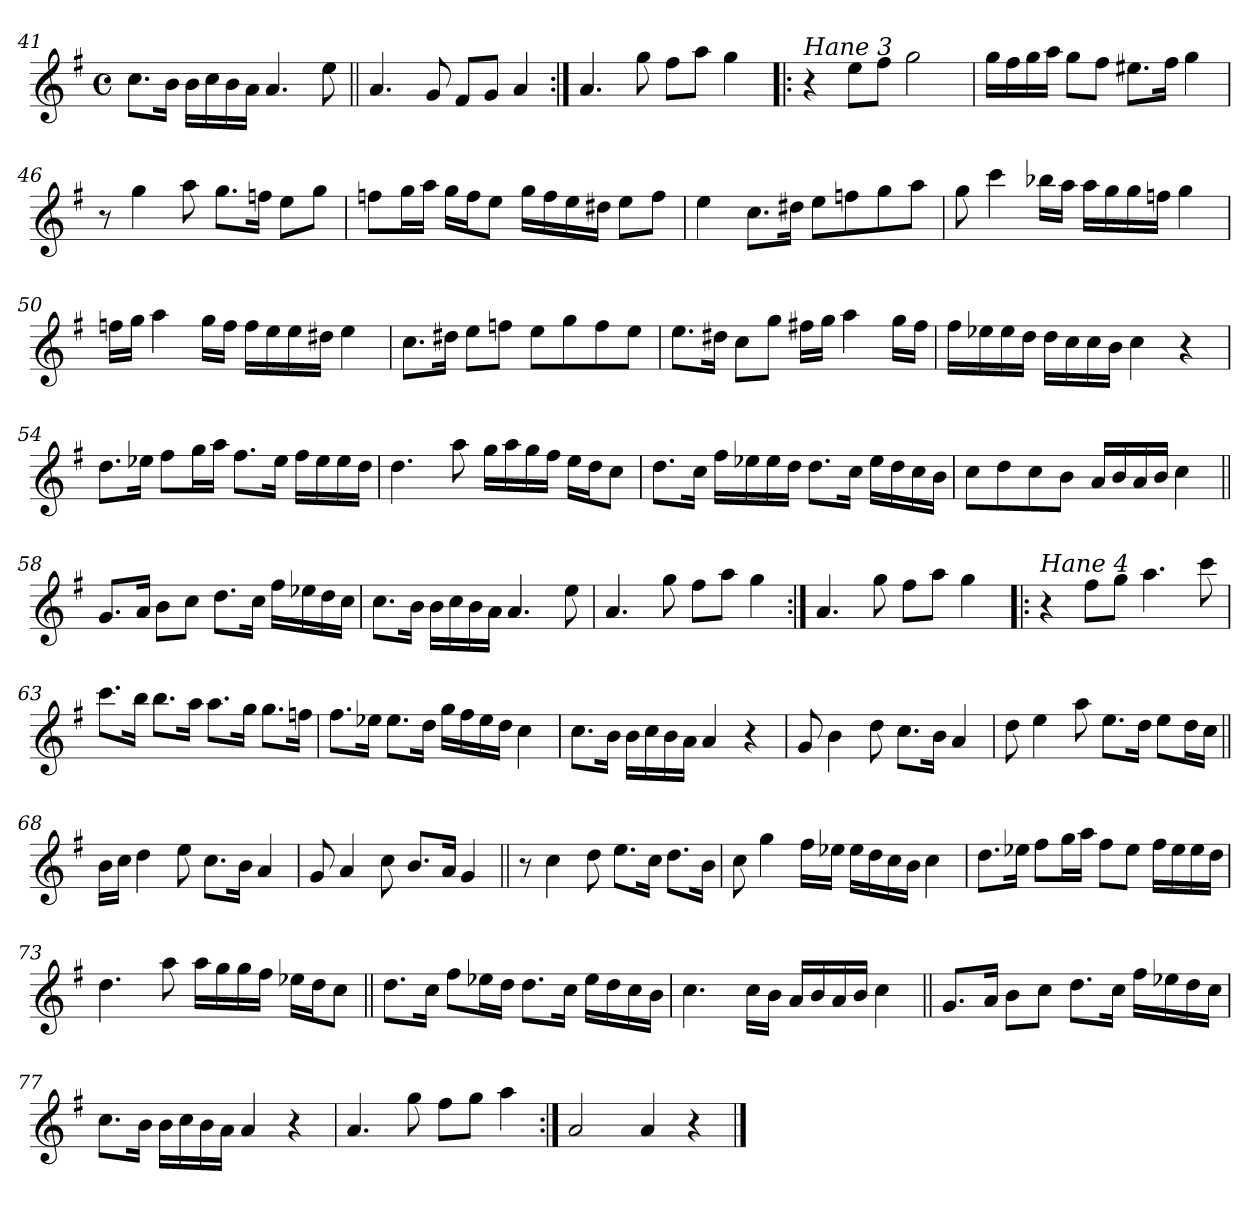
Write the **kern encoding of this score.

**kern
*part1
*staff1
*clefG2
*k[f#]
*G:
*M4/4
*met(c)
=41
8.cc\L
16b\Jk
16b\LL
16cc\
16b\
16a\JJ
4.a/
8ee\
=42||
4.a/
8g/
8f#/L
8g/J
4a/
=43:|!
4.a/
8gg\
8ff#\L
8aa\J
4gg\
!!LO:LB:g=z
=44!|:
!LO:TX:a:i:t=Hane 3
4r
8ee\L
8ff#\J
2gg\
=45
16gg\LL
16ff#\
16gg\
16aa\JJ
8gg\L
8ff#\J
8.ee#X\L
16ff#\Jk
4gg\
=46
8r
4gg\
8aa\
8.gg\L
16ffn\Jk
8ee\L
8gg\J
=47
8ffn\L
16gg\L
16aa\JJ
16gg\LL
16ff\J
8ee\J
16gg\LL
16ff\
16ee\
16dd#X\JJ
8ee\L
8ff\J
!!LO:LB:g=z
=48
4ee\
8.cc\L
16dd#X\Jk
8ee\L
8ffn\
8gg\
8aa\J
=49
8gg\
4ccc\
16bb-X\LL
16aa\JJ
16aa\LL
16gg\
16gg\
16ffn\JJ
4gg\
=50
16ffn\LL
16gg\JJ
4aa\
16gg\LL
16ff\JJ
16ff\LL
16ee\
16ee\
16dd#X\JJ
4ee\
!!LO:LB:g=z
=51
8.cc\L
16dd#X\Jk
8ee\L
8ffn\J
8ee\L
8gg\
8ff\
8ee\J
=52
8.ee\L
16dd#X\Jk
8cc\L
8gg\J
16ff#X\LL
16gg\JJ
4aa\
16gg\LL
16ff#\JJ
=53
16ff#\LL
16ee-X\
16ee-\
16dd\JJ
16dd\LL
16cc\
16cc\
16b\JJ
4cc\
4r
!!LO:LB:g=z
=54
8.dd\L
16ee-X\Jk
8ff#\L
16gg\L
16aa\JJ
8.ff#\L
16ee-\Jk
16ff#\LL
16ee-\
16ee-\
16dd\JJ
=55
4.dd\
8aa\
16gg\LL
16aa\
16gg\
16ff#\JJ
16ee\LL
16dd\J
8cc\J
=56
8.dd\L
16cc\Jk
16ff#\LL
16ee-X\
16ee-\
16dd\JJ
8.dd\L
16cc\Jk
16ee-\LL
16dd\
16cc\
16b\JJ
!!LO:LB:g=z
=57
8cc\L
8dd\
8cc\
8b\J
16a/LL
16b/
16a/
16b/JJ
4cc\
=58||
8.g/L
16a/Jk
8b\L
8cc\J
8.dd\L
16cc\Jk
16ff#\LL
16ee-X\
16dd\
16cc\JJ
=59
8.cc\L
16b\Jk
16b\LL
16cc\
16b\
16a\JJ
4.a/
8ee\
!!LO:LB:g=z
=60
4.a/
8gg\
8ff#\L
8aa\J
4gg\
=61:|!
4.a/
8gg\
8ff#\L
8aa\J
4gg\
=62!|:
!LO:TX:a:i:t=Hane 4
4r
8ff#\L
8gg\J
4.aa\
8ccc\
=63
8.ccc\L
16bb\Jk
8.bb\L
16aa\Jk
8.aa\L
16gg\Jk
8.gg\L
16ffn\Jk
!!LO:PB:g=z
=64
8.ff#\L
16ee-X\Jk
8.ee-\L
16dd\Jk
16gg\LL
16ff#\
16ee-\
16dd\JJ
4cc\
=65
8.cc\L
16b\Jk
16b\LL
16cc\
16b\
16a\JJ
4a/
4r
=66
8g/
4b\
8dd\
8.cc\L
16b\Jk
4a/
!!LO:LB:g=z
=67
8dd\
4ee\
8aa\
8.ee\L
16dd\Jk
8ee\L
16dd\L
16cc\JJ
=68||
16b\LL
16cc\JJ
4dd\
8ee\
8.cc\L
16b\Jk
4a/
=69
8g/
4a/
8cc\
8.b/L
16a/Jk
4g/
!!LO:LB:g=z
=70||
8r
4cc\
8dd\
8.ee\L
16cc\Jk
8.dd\L
16b\Jk
=71
8cc\
4gg\
16ff#\LL
16ee-X\JJ
16ee-\LL
16dd\
16cc\
16b\JJ
4cc\
=72
8.dd\L
16ee-X\Jk
8ff#\L
16gg\L
16aa\JJ
8ff#\L
8ee-\J
16ff#\LL
16ee-\
16ee-\
16dd\JJ
!!LO:LB:g=z
=73
4.dd\
8aa\
16aa\LL
16gg\
16gg\
16ff#\JJ
16ee-X\LL
16dd\J
8cc\J
=74||
8.dd\L
16cc\Jk
8ff#\L
16ee-X\L
16dd\JJ
8.dd\L
16cc\Jk
16ee-\LL
16dd\
16cc\
16b\JJ
=75
4.cc\
16cc\LL
16b\JJ
16a/LL
16b/
16a/
16b/JJ
4cc\
!!LO:LB:g=z
=76||
8.g/L
16a/Jk
8b\L
8cc\J
8.dd\L
16cc\Jk
16ff#\LL
16ee-X\
16dd\
16cc\JJ
=77
8.cc\L
16b\Jk
16b\LL
16cc\
16b\
16a\JJ
4a/
4r
=78
4.a/
8gg\
8ff#\L
8gg\J
4aa\
=79:|!
2a/
4a/
4r
==
*-
